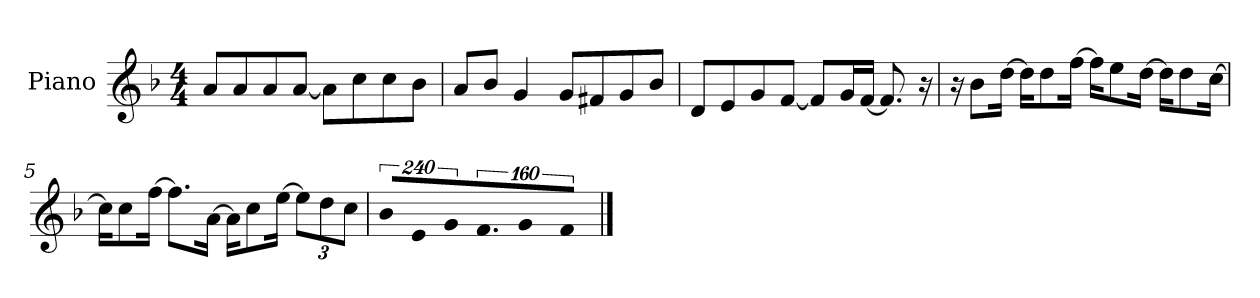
**kern
*part1
*staff1
*I"Piano
*I'P-no
*clefG2
*k[b-]
*M4/4
*MM90
=1
8a/L
8a/
8a/
[8a/J
8a\L]
8cc\
8cc\
8b-\J
=2
8a/L
8b-/J
4g/
8g/L
8f#X/
8g/
8b-/J
=3
8d/L
8e/
8g/
[8f/J
8f/L]
16g/L
[16f/JJ
8.f/]
16r
=4
16r
8b-\L
[16dd\Jk
16dd\KL]
8dd\
[16ff\Jk
16ff\KL]
8ee\
[16dd\Jk
16dd\KL]
8dd\
[16cc\Jk
!!LO:LB:g=z
=5
16cc\KL]
8cc\
[16ff\Jk
8.ff\L]
[16a\Jk
16a\KL]
8cc\
[16ee\Jk
*Xbrackettup
12ee\L]
12dd\
12cc\J
=6
*brackettup
!LO:N:vis=8
960%137b-/L
!LO:N:vis=8
960%137e/
!LO:N:vis=8
960%137g/
!LO:N:vis=8.
640%137f/
!LO:N:vis=16
1920%137g/Jk
!LO:N:vis=4
640%183f/
==
*-
